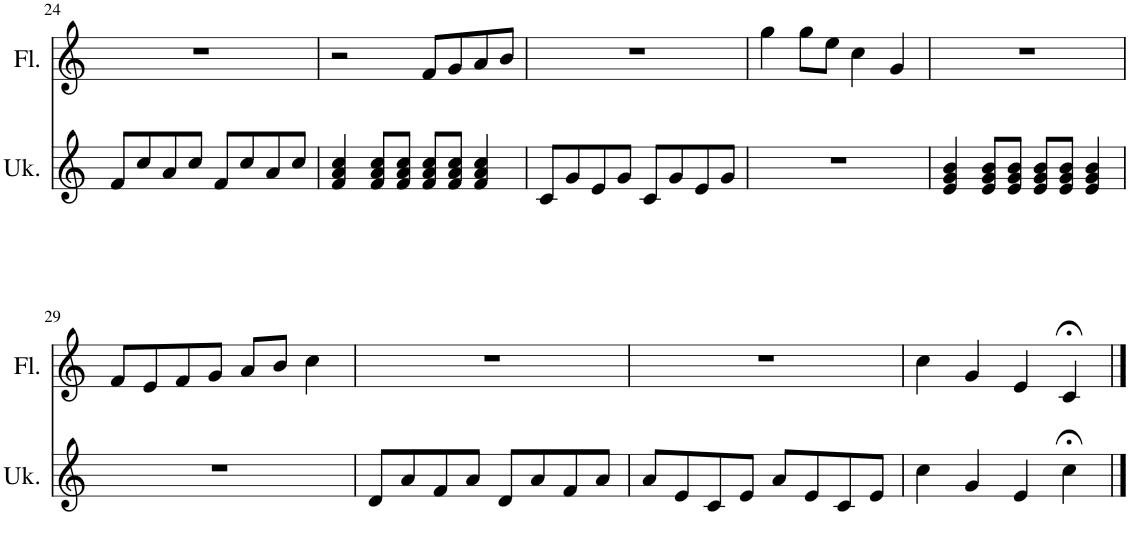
**kern	**kern
*part2	*part1
*staff2	*staff1
*I"Ukulele	*I"Flute
*I'Uk.	*I'Fl.
!!LO:PB:g=z
*clefG2	*clefG2
*k[]	*k[]
*M4/4	*M4/4
=24	=24
8f/L	1r
8cc/	.
8a/	.
8cc/J	.
8f/L	.
8cc/	.
8a/	.
8cc/J	.
=25	=25
4f/ 4a/ 4cc/	2r
8f/ 8a/ 8cc/L	.
8f/ 8a/ 8cc/J	.
8f/ 8a/ 8cc/L	8f/L
8f/ 8a/ 8cc/J	8g/
4f/ 4a/ 4cc/	8a/
.	8b/J
=26	=26
8c/L	1r
8g/	.
8e/	.
8g/J	.
8c/L	.
8g/	.
8e/	.
8g/J	.
=27	=27
1r	4gg\
.	8gg\L
.	8ee\J
.	4cc\
.	4g/
=28	=28
4e/ 4g/ 4b/	1r
8e/ 8g/ 8b/L	.
8e/ 8g/ 8b/J	.
8e/ 8g/ 8b/L	.
8e/ 8g/ 8b/J	.
4e/ 4g/ 4b/	.
!!LO:LB:g=z
=29	=29
1r	8f/L
.	8e/
.	8f/
.	8g/J
.	8a/L
.	8b/J
.	4cc\
=30	=30
8d/L	1r
8a/	.
8f/	.
8a/J	.
8d/L	.
8a/	.
8f/	.
8a/J	.
=31	=31
8a/L	1r
8e/	.
8c/	.
8e/J	.
8a/L	.
8e/	.
8c/	.
8e/J	.
=32	=32
4cc\	4cc\
4g/	4g/
4e/	4e/
4cc;<\	4c;</
==	==
*-	*-
